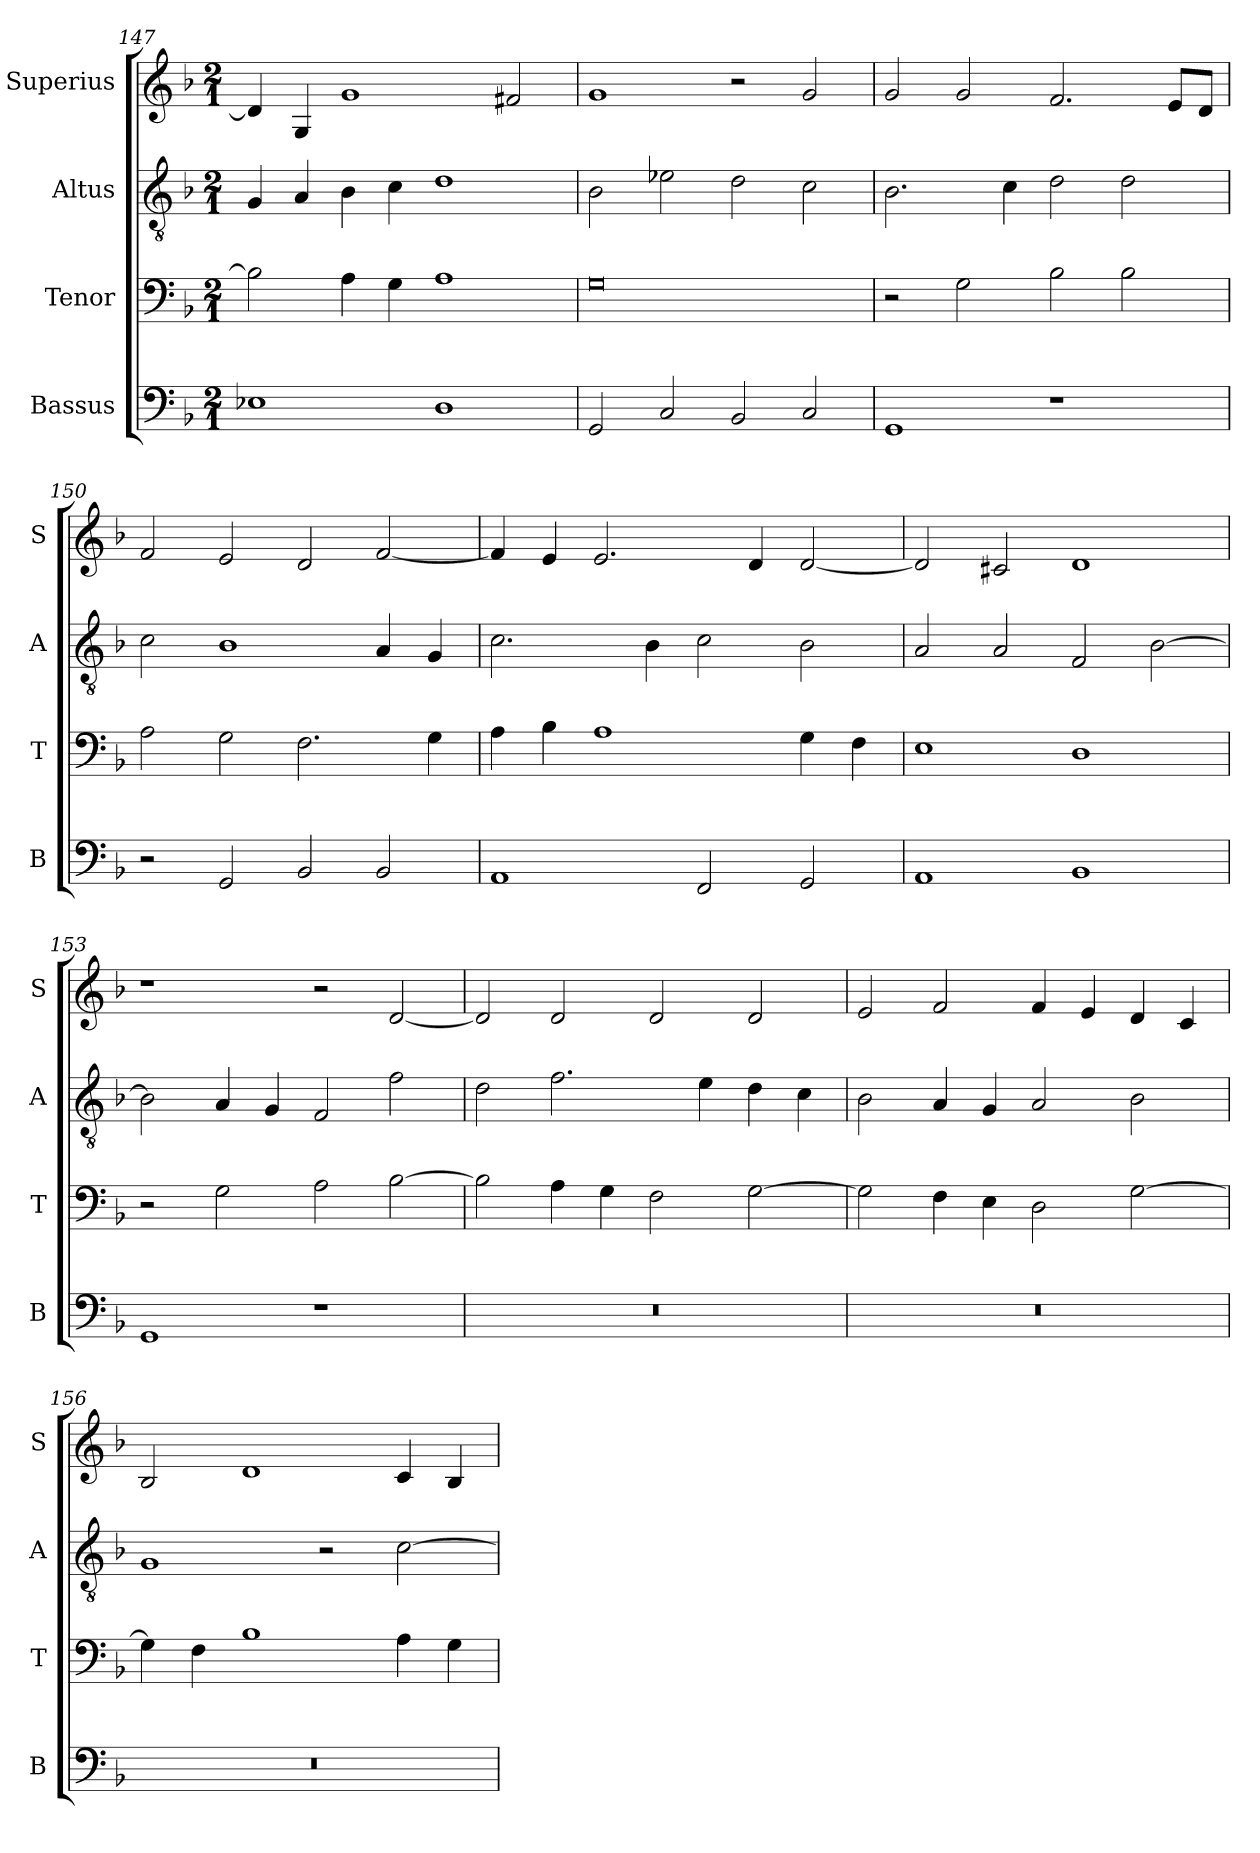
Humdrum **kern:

**kern	**kern	**kern	**kern
*part4	*part3	*part2	*part1
*staff4	*staff3	*staff2	*staff1
*I"Bassus	*I"Tenor	*I"Altus	*I"Superius
*I'B	*I'T	*I'A	*I'S
*clefF4	*clefF4	*clefGv2	*clefG2
*k[b-]	*k[b-]	*k[b-]	*k[b-]
*F:	*F:	*F:	*F:
*M2/1	*M2/1	*M2/1	*M2/1
=147	=147	=147	=147
1E-X	2B-]	4G	4d]
.	.	4A	4G
.	4A	4B-	1g
.	4G	4c	.
1D	1A	1d	.
.	.	.	2f#X
=148	=148	=148	=148
2GG	0G	2B-	1g
2C	.	2e-X	.
2BB-	.	2d	2r
2C	.	2c	2g
=149	=149	=149	=149
1GG	2r	2.B-	2g
.	2G	.	2g
.	.	4c	.
1r	2B-	2d	2.f
.	2B-	2d	.
.	.	.	8eL
.	.	.	8dJ
=150	=150	=150	=150
2r	2A	2c	2f
2GG	2G	1B-	2e
2BB-	2.F	.	2d
2BB-	.	4A	[2f
.	4G	4G	.
=151	=151	=151	=151
1AA	4A	2.c	4f]
.	4B-	.	4e
.	1A	.	2.e
.	.	4B-	.
2FF	.	2c	.
.	.	.	4d
2GG	4G	2B-	[2d
.	4F	.	.
=152	=152	=152	=152
1AA	1E	2A	2d]
.	.	2A	2c#X
1BB-	1D	2F	1d
.	.	[2B-	.
=153	=153	=153	=153
1GG	2r	2B-]	1r
.	2G	4A	.
.	.	4G	.
1r	2A	2F	2r
.	[2B-	2f	[2d
=154	=154	=154	=154
0r	2B-]	2d	2d]
.	4A	2.f	2d
.	4G	.	.
.	2F	.	2d
.	.	4e	.
.	[2G	4d	2d
.	.	4c	.
=155	=155	=155	=155
0r	2G]	2B-	2e
.	4F	4A	2f
.	4E	4G	.
.	2D	2A	4f
.	.	.	4e
.	[2G	2B-	4d
.	.	.	4c
=156	=156	=156	=156
0r	4G]	1G	2B-
.	4F	.	.
.	1B-	.	1d
.	.	2r	.
.	4A	[2c	4c
.	4G	.	4B-
=	=	=	=
*-	*-	*-	*-
